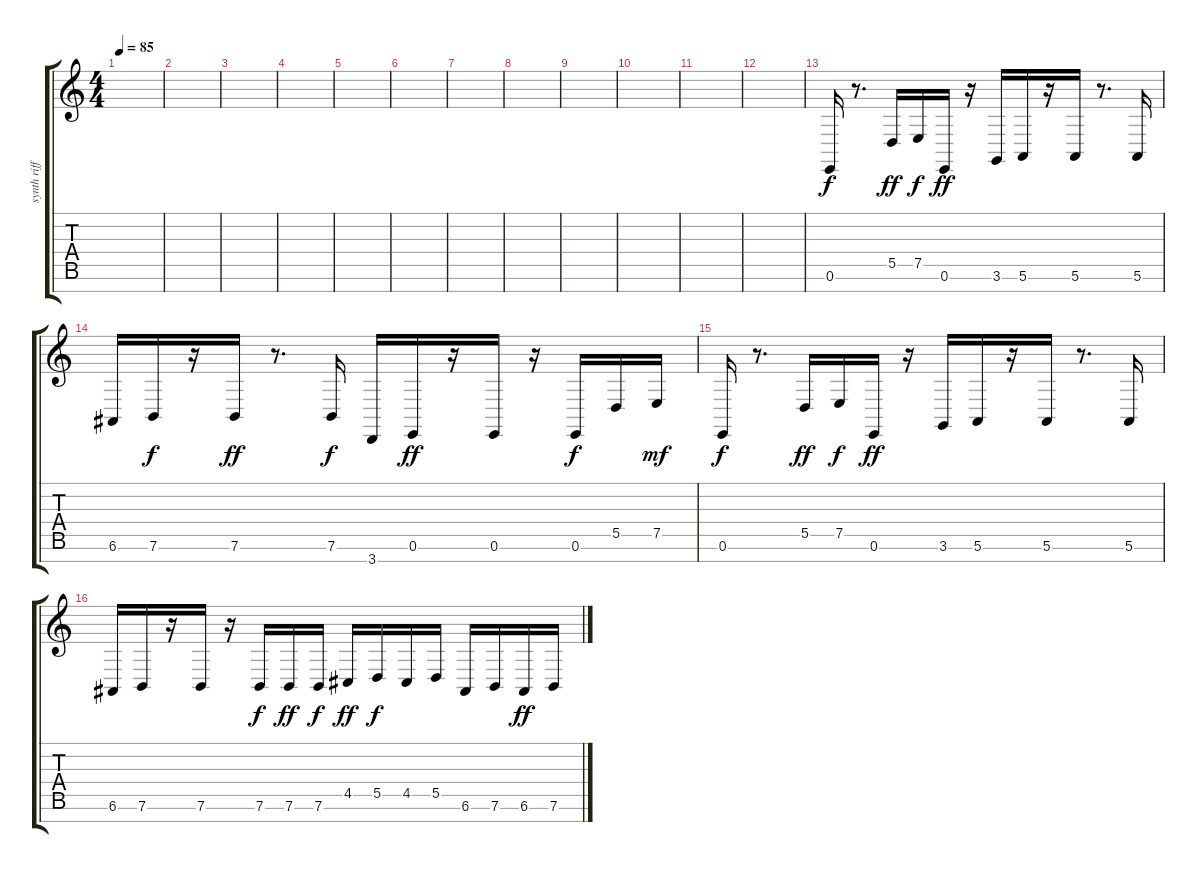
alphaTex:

\track ("synth riff 2" "synth riff") {instrument lead5charang}
\staff {score tabs}
\tuning (E4 B3 G3 D3 A2 E2 B1) {hide}
\ts (4 4)
\tempo 85
\clef g2
\ks c
|
|
|
|
|
|
|
|
|
|
|
|
0.6.16 r.8{d} 5.5.16{dy ff} 7.5.16{dy f} 0.6.16{dy ff} r.16 3.6.16 5.6.16 r.16 5.6.16 r.8{d} 5.6.16 |
6.6.16 7.6.16{dy f} r.16 7.6.16{dy ff} r.8{d} 7.6.16{dy f} 3.7.16 0.6.16{dy ff} r.16 0.6.16 r.16 0.6.16{dy f} 5.5.16 7.5.16{dy mf} |
0.6.16{dy f} r.8{d} 5.5.16{dy ff} 7.5.16{dy f} 0.6.16{dy ff} r.16 3.6.16 5.6.16 r.16 5.6.16 r.8{d} 5.6.16 |
6.6.16 7.6.16 r.16 7.6.16 r.16 7.6.16{dy f} 7.6.16{dy ff} 7.6.16{dy f} 4.5.16{dy ff} 5.5.16{dy f} 4.5.16 5.5.16 6.6.16 7.6.16 6.6.16{dy ff} 7.6.16
